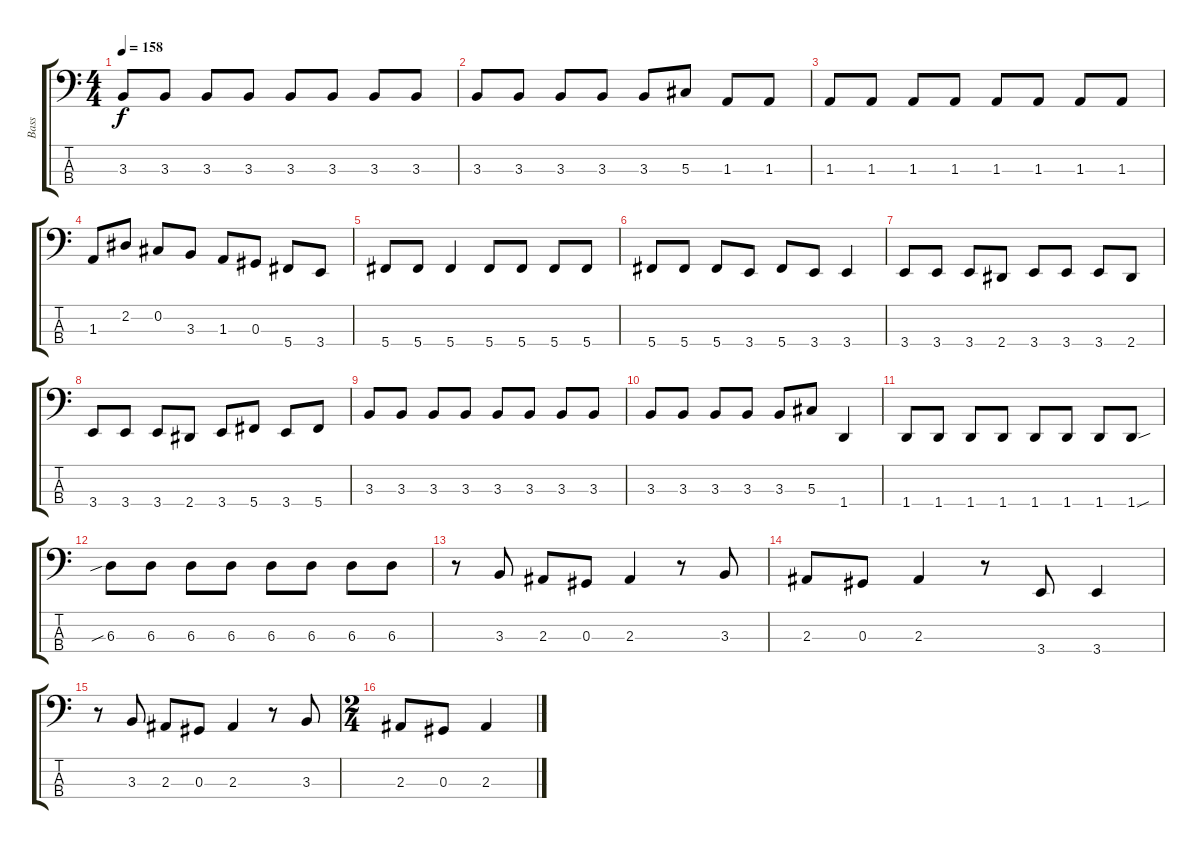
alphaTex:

\track ("Bass" "Bass") {instrument electricbasspick}
\staff {score tabs}
\tuning (Gb2 Db2 Ab1 Db1) {hide}
\ts (4 4)
\tempo 158
\clef f4
\ks c
3.3.8{dy f} 3.3.8 3.3.8 3.3.8 3.3.8 3.3.8 3.3.8 3.3.8 |
3.3.8 3.3.8 3.3.8 3.3.8 3.3.8 5.3.8 1.3.8 1.3.8 |
1.3.8 1.3.8 1.3.8 1.3.8 1.3.8 1.3.8 1.3.8 1.3.8 |
1.3.8 2.2.8 0.2.8 3.3.8 1.3.8 0.3.8 5.4.8 3.4.8 |
5.4.8 5.4.8 5.4.4 5.4.8 5.4.8 5.4.8 5.4.8 |
5.4.8 5.4.8 5.4.8 3.4.8 5.4.8 3.4.8 3.4.4 |
3.4.8 3.4.8 3.4.8 2.4.8 3.4.8 3.4.8 3.4.8 2.4.8 |
3.4.8 3.4.8 3.4.8 2.4.8 3.4.8 5.4.8 3.4.8 5.4.8 |
3.3.8 3.3.8 3.3.8 3.3.8 3.3.8 3.3.8 3.3.8 3.3.8 |
3.3.8 3.3.8 3.3.8 3.3.8 3.3.8 5.3.8 1.4.4 |
1.4.8 1.4.8 1.4.8 1.4.8 1.4.8 1.4.8 1.4.8 1.4{sou}.8 |
6.3{sib}.8 6.3.8 6.3.8 6.3.8 6.3.8 6.3.8 6.3.8 6.3.8 |
r.8 3.3.8 2.3.8 0.3.8 2.3.4 r.8 3.3.8 |
2.3.8 0.3.8 2.3.4 r.8 3.4.8 3.4.4 |
r.8 3.3.8 2.3.8 0.3.8 2.3.4 r.8 3.3.8 |
\ts (2 4)
2.3.8 0.3.8 2.3.4
